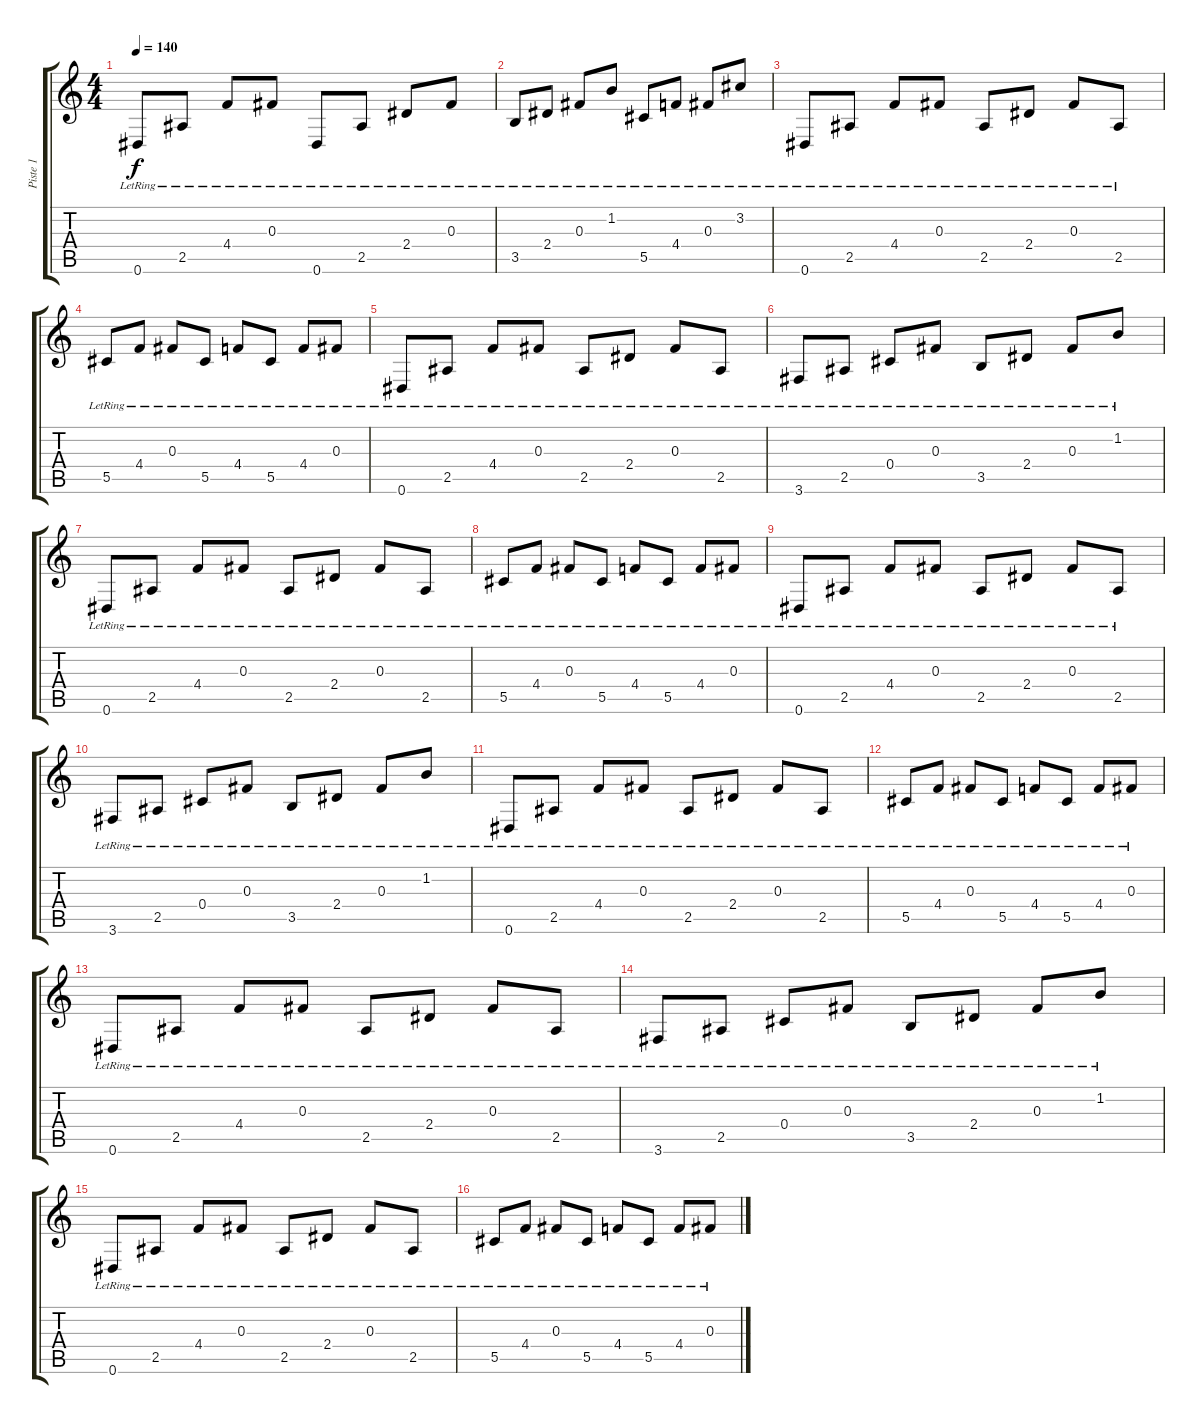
\track ("Piste 1" "Piste 1") {instrument acousticguitarnylon}
\staff {score tabs}
\tuning (Eb4 Bb3 Gb3 Db3 Ab2 Eb2) {hide}
\ts (4 4)
\tempo 140
\clef g2
\ks c
0.6{lr}.8{dy f} 2.5{lr}.8 4.4{lr}.8 0.3{lr}.8 0.6{lr}.8 2.5{lr}.8 2.4{lr}.8 0.3{lr}.8 |
3.5{lr}.8 2.4{lr}.8 0.3{lr}.8 1.2{lr}.8 5.5{lr}.8 4.4{lr}.8 0.3{lr}.8 3.2{lr}.8 |
0.6{lr}.8 2.5{lr}.8 4.4{lr}.8 0.3{lr}.8 2.5{lr}.8 2.4{lr}.8 0.3{lr}.8 2.5{lr}.8 |
5.5{lr}.8 4.4{lr}.8 0.3{lr}.8 5.5{lr}.8 4.4{lr}.8 5.5{lr}.8 4.4{lr}.8 0.3{lr}.8 |
0.6{lr}.8 2.5{lr}.8 4.4{lr}.8 0.3{lr}.8 2.5{lr}.8 2.4{lr}.8 0.3{lr}.8 2.5{lr}.8 |
3.6{lr}.8 2.5{lr}.8 0.4{lr}.8 0.3{lr}.8 3.5{lr}.8 2.4{lr}.8 0.3{lr}.8 1.2{lr}.8 |
0.6{lr}.8 2.5{lr}.8 4.4{lr}.8 0.3{lr}.8 2.5{lr}.8 2.4{lr}.8 0.3{lr}.8 2.5{lr}.8 |
5.5{lr}.8 4.4{lr}.8 0.3{lr}.8 5.5{lr}.8 4.4{lr}.8 5.5{lr}.8 4.4{lr}.8 0.3{lr}.8 |
0.6{lr}.8 2.5{lr}.8 4.4{lr}.8 0.3{lr}.8 2.5{lr}.8 2.4{lr}.8 0.3{lr}.8 2.5{lr}.8 |
3.6{lr}.8 2.5{lr}.8 0.4{lr}.8 0.3{lr}.8 3.5{lr}.8 2.4{lr}.8 0.3{lr}.8 1.2{lr}.8 |
0.6{lr}.8 2.5{lr}.8 4.4{lr}.8 0.3{lr}.8 2.5{lr}.8 2.4{lr}.8 0.3{lr}.8 2.5{lr}.8 |
5.5{lr}.8 4.4{lr}.8 0.3{lr}.8 5.5{lr}.8 4.4{lr}.8 5.5{lr}.8 4.4{lr}.8 0.3{lr}.8 |
0.6{lr}.8 2.5{lr}.8 4.4{lr}.8 0.3{lr}.8 2.5{lr}.8 2.4{lr}.8 0.3{lr}.8 2.5{lr}.8 |
3.6{lr}.8 2.5{lr}.8 0.4{lr}.8 0.3{lr}.8 3.5{lr}.8 2.4{lr}.8 0.3{lr}.8 1.2{lr}.8 |
0.6{lr}.8 2.5{lr}.8 4.4{lr}.8 0.3{lr}.8 2.5{lr}.8 2.4{lr}.8 0.3{lr}.8 2.5{lr}.8 |
5.5{lr}.8 4.4{lr}.8 0.3{lr}.8 5.5{lr}.8 4.4{lr}.8 5.5{lr}.8 4.4{lr}.8 0.3{lr}.8
